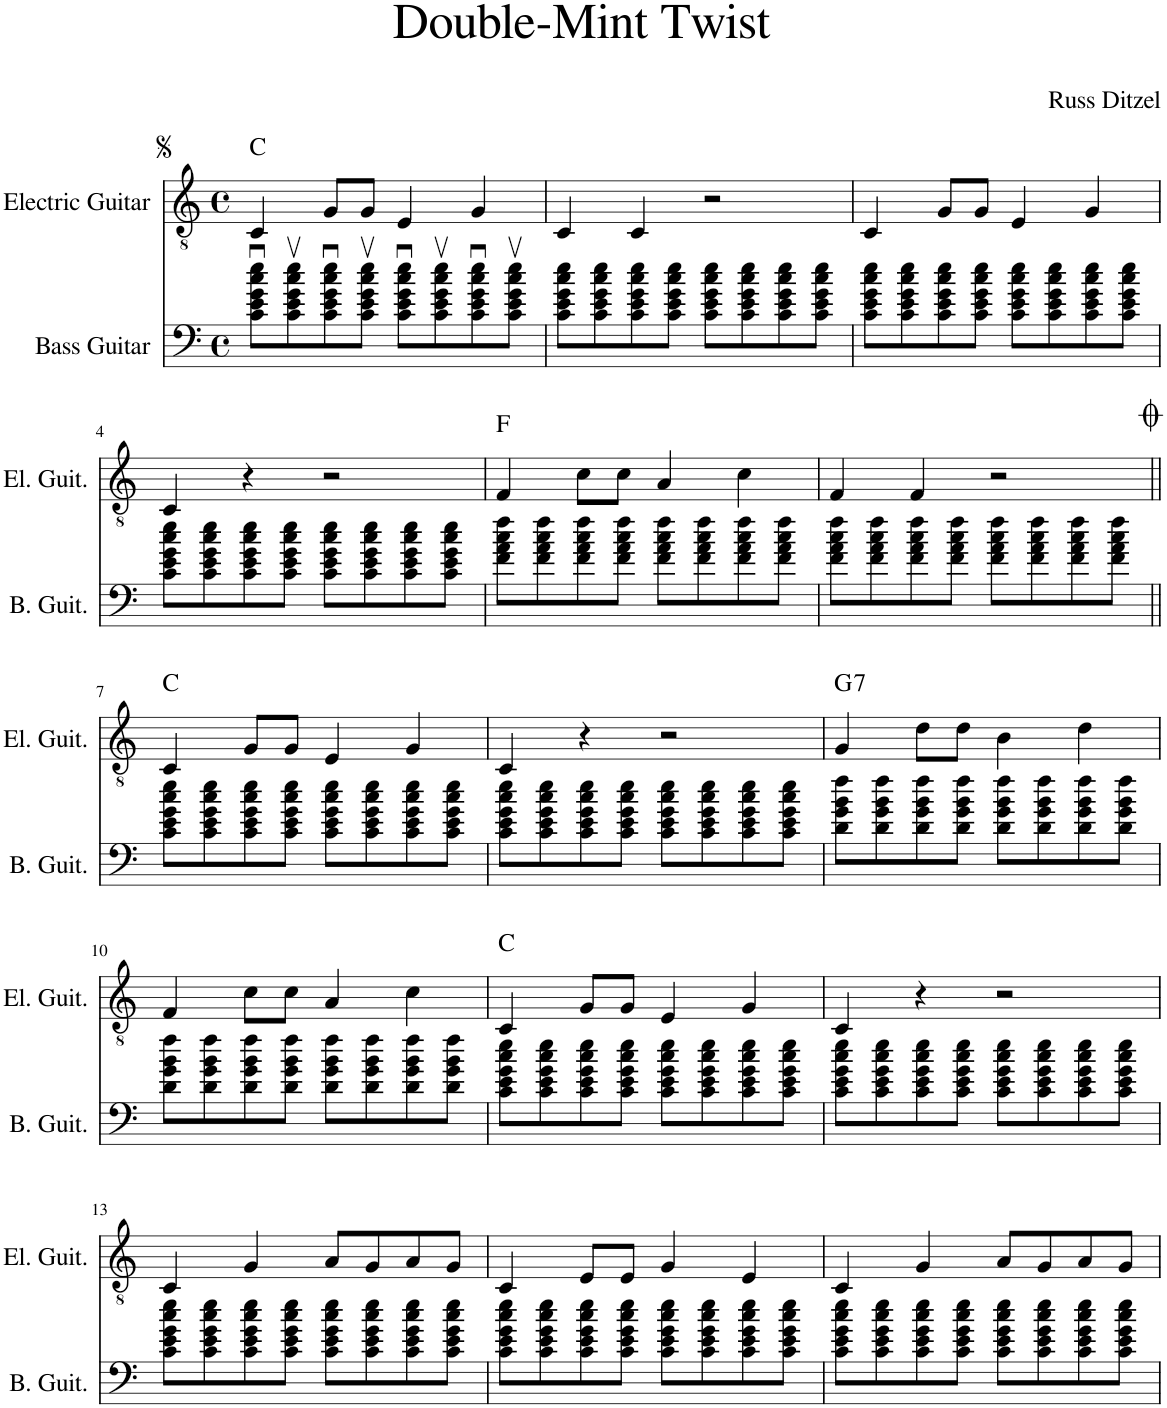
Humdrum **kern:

**kern	**kern	**harte
*part2	*part1	*part1
*staff2	*staff1	*
*I"Bass Guitar	*I"Electric Guitar	*
*I'B. Guit.	*I'El. Guit.	*
*clefF4	*clefGv2	*
*Trd7c12	*	*
*k[]	*k[]	*
*M4/4	*M4/4	*
*met(c)	*met(c)	*
=1	=1	=1
8c\u 8e\u 8g\u 8cc\u 8ee\uL	4C/	C:maj
8c\v 8e\v 8g\v 8cc\v 8ee\v	.	.
8c\u 8e\u 8g\u 8cc\u 8ee\u	8G/L	.
8c\v 8e\v 8g\v 8cc\v 8ee\vJ	8G/J	.
8c\u 8e\u 8g\u 8cc\u 8ee\uL	4E/	.
8c\v 8e\v 8g\v 8cc\v 8ee\v	.	.
8c\u 8e\u 8g\u 8cc\u 8ee\u	4G/	.
8c\v 8e\v 8g\v 8cc\v 8ee\vJ	.	.
=2	=2	=2
8c\ 8e\ 8g\ 8cc\ 8ee\L	4C/	.
8c\ 8e\ 8g\ 8cc\ 8ee\	.	.
8c\ 8e\ 8g\ 8cc\ 8ee\	4C/	.
8c\ 8e\ 8g\ 8cc\ 8ee\J	.	.
8c\ 8e\ 8g\ 8cc\ 8ee\L	2r	.
8c\ 8e\ 8g\ 8cc\ 8ee\	.	.
8c\ 8e\ 8g\ 8cc\ 8ee\	.	.
8c\ 8e\ 8g\ 8cc\ 8ee\J	.	.
=3	=3	=3
8c\ 8e\ 8g\ 8cc\ 8ee\L	4C/	.
8c\ 8e\ 8g\ 8cc\ 8ee\	.	.
8c\ 8e\ 8g\ 8cc\ 8ee\	8G/L	.
8c\ 8e\ 8g\ 8cc\ 8ee\J	8G/J	.
8c\ 8e\ 8g\ 8cc\ 8ee\L	4E/	.
8c\ 8e\ 8g\ 8cc\ 8ee\	.	.
8c\ 8e\ 8g\ 8cc\ 8ee\	4G/	.
8c\ 8e\ 8g\ 8cc\ 8ee\J	.	.
!!LO:LB:g=z
=4	=4	=4
8c\ 8e\ 8g\ 8cc\ 8ee\L	4C/	.
8c\ 8e\ 8g\ 8cc\ 8ee\	.	.
8c\ 8e\ 8g\ 8cc\ 8ee\	4r	.
8c\ 8e\ 8g\ 8cc\ 8ee\J	.	.
8c\ 8e\ 8g\ 8cc\ 8ee\L	2r	.
8c\ 8e\ 8g\ 8cc\ 8ee\	.	.
8c\ 8e\ 8g\ 8cc\ 8ee\	.	.
8c\ 8e\ 8g\ 8cc\ 8ee\J	.	.
=5	=5	=5
8f\ 8a\ 8cc\ 8ff\L	4F/	F:maj
8f\ 8a\ 8cc\ 8ff\	.	.
8f\ 8a\ 8cc\ 8ff\	8c\L	.
8f\ 8a\ 8cc\ 8ff\J	8c\J	.
8f\ 8a\ 8cc\ 8ff\L	4A/	.
8f\ 8a\ 8cc\ 8ff\	.	.
8f\ 8a\ 8cc\ 8ff\	4c\	.
8f\ 8a\ 8cc\ 8ff\J	.	.
=6	=6	=6
8f\ 8a\ 8cc\ 8ff\L	4F/	.
8f\ 8a\ 8cc\ 8ff\	.	.
8f\ 8a\ 8cc\ 8ff\	4F/	.
8f\ 8a\ 8cc\ 8ff\J	.	.
8f\ 8a\ 8cc\ 8ff\L	2r	.
8f\ 8a\ 8cc\ 8ff\	.	.
8f\ 8a\ 8cc\ 8ff\	.	.
8f\ 8a\ 8cc\ 8ff\J	.	.
!!LO:LB:g=z
=7||	=7||	=7||
8c\ 8e\ 8g\ 8cc\ 8ee\L	4C/	C:maj
8c\ 8e\ 8g\ 8cc\ 8ee\	.	.
8c\ 8e\ 8g\ 8cc\ 8ee\	8G/L	.
8c\ 8e\ 8g\ 8cc\ 8ee\J	8G/J	.
8c\ 8e\ 8g\ 8cc\ 8ee\L	4E/	.
8c\ 8e\ 8g\ 8cc\ 8ee\	.	.
8c\ 8e\ 8g\ 8cc\ 8ee\	4G/	.
8c\ 8e\ 8g\ 8cc\ 8ee\J	.	.
=8	=8	=8
8c\ 8e\ 8g\ 8cc\ 8ee\L	4C/	.
8c\ 8e\ 8g\ 8cc\ 8ee\	.	.
8c\ 8e\ 8g\ 8cc\ 8ee\	4r	.
8c\ 8e\ 8g\ 8cc\ 8ee\J	.	.
8c\ 8e\ 8g\ 8cc\ 8ee\L	2r	.
8c\ 8e\ 8g\ 8cc\ 8ee\	.	.
8c\ 8e\ 8g\ 8cc\ 8ee\	.	.
8c\ 8e\ 8g\ 8cc\ 8ee\J	.	.
=9	=9	=9
!	!	!LO:H:kt=7
8d\ 8g\ 8b\ 8ff\L	4G/	G:7
8d\ 8g\ 8b\ 8ff\	.	.
8d\ 8g\ 8b\ 8ff\	8d\L	.
8d\ 8g\ 8b\ 8ff\J	8d\J	.
8d\ 8g\ 8b\ 8ff\L	4B\	.
8d\ 8g\ 8b\ 8ff\	.	.
8d\ 8g\ 8b\ 8ff\	4d\	.
8d\ 8g\ 8b\ 8ff\J	.	.
!!LO:LB:g=z
=10	=10	=10
8d\ 8g\ 8b\ 8ff\L	4F/	.
8d\ 8g\ 8b\ 8ff\	.	.
8d\ 8g\ 8b\ 8ff\	8c\L	.
8d\ 8g\ 8b\ 8ff\J	8c\J	.
8d\ 8g\ 8b\ 8ff\L	4A/	.
8d\ 8g\ 8b\ 8ff\	.	.
8d\ 8g\ 8b\ 8ff\	4c\	.
8d\ 8g\ 8b\ 8ff\J	.	.
=11	=11	=11
8c\ 8e\ 8g\ 8cc\ 8ee\L	4C/	C:maj
8c\ 8e\ 8g\ 8cc\ 8ee\	.	.
8c\ 8e\ 8g\ 8cc\ 8ee\	8G/L	.
8c\ 8e\ 8g\ 8cc\ 8ee\J	8G/J	.
8c\ 8e\ 8g\ 8cc\ 8ee\L	4E/	.
8c\ 8e\ 8g\ 8cc\ 8ee\	.	.
8c\ 8e\ 8g\ 8cc\ 8ee\	4G/	.
8c\ 8e\ 8g\ 8cc\ 8ee\J	.	.
=12	=12	=12
8c\ 8e\ 8g\ 8cc\ 8ee\L	4C/	.
8c\ 8e\ 8g\ 8cc\ 8ee\	.	.
8c\ 8e\ 8g\ 8cc\ 8ee\	4r	.
8c\ 8e\ 8g\ 8cc\ 8ee\J	.	.
8c\ 8e\ 8g\ 8cc\ 8ee\L	2r	.
8c\ 8e\ 8g\ 8cc\ 8ee\	.	.
8c\ 8e\ 8g\ 8cc\ 8ee\	.	.
8c\ 8e\ 8g\ 8cc\ 8ee\J	.	.
!!LO:LB:g=z
=13	=13	=13
8c\ 8e\ 8g\ 8cc\ 8ee\L	4C/	.
8c\ 8e\ 8g\ 8cc\ 8ee\	.	.
8c\ 8e\ 8g\ 8cc\ 8ee\	4G/	.
8c\ 8e\ 8g\ 8cc\ 8ee\J	.	.
8c\ 8e\ 8g\ 8cc\ 8ee\L	8A/L	.
8c\ 8e\ 8g\ 8cc\ 8ee\	8G/	.
8c\ 8e\ 8g\ 8cc\ 8ee\	8A/	.
8c\ 8e\ 8g\ 8cc\ 8ee\J	8G/J	.
=14	=14	=14
8c\ 8e\ 8g\ 8cc\ 8ee\L	4C/	.
8c\ 8e\ 8g\ 8cc\ 8ee\	.	.
8c\ 8e\ 8g\ 8cc\ 8ee\	8E/L	.
8c\ 8e\ 8g\ 8cc\ 8ee\J	8E/J	.
8c\ 8e\ 8g\ 8cc\ 8ee\L	4G/	.
8c\ 8e\ 8g\ 8cc\ 8ee\	.	.
8c\ 8e\ 8g\ 8cc\ 8ee\	4E/	.
8c\ 8e\ 8g\ 8cc\ 8ee\J	.	.
=15	=15	=15
8c\ 8e\ 8g\ 8cc\ 8ee\L	4C/	.
8c\ 8e\ 8g\ 8cc\ 8ee\	.	.
8c\ 8e\ 8g\ 8cc\ 8ee\	4G/	.
8c\ 8e\ 8g\ 8cc\ 8ee\J	.	.
8c\ 8e\ 8g\ 8cc\ 8ee\L	8A/L	.
8c\ 8e\ 8g\ 8cc\ 8ee\	8G/	.
8c\ 8e\ 8g\ 8cc\ 8ee\	8A/	.
8c\ 8e\ 8g\ 8cc\ 8ee\J	8G/J	.
=	=	=
*-	*-	*-
